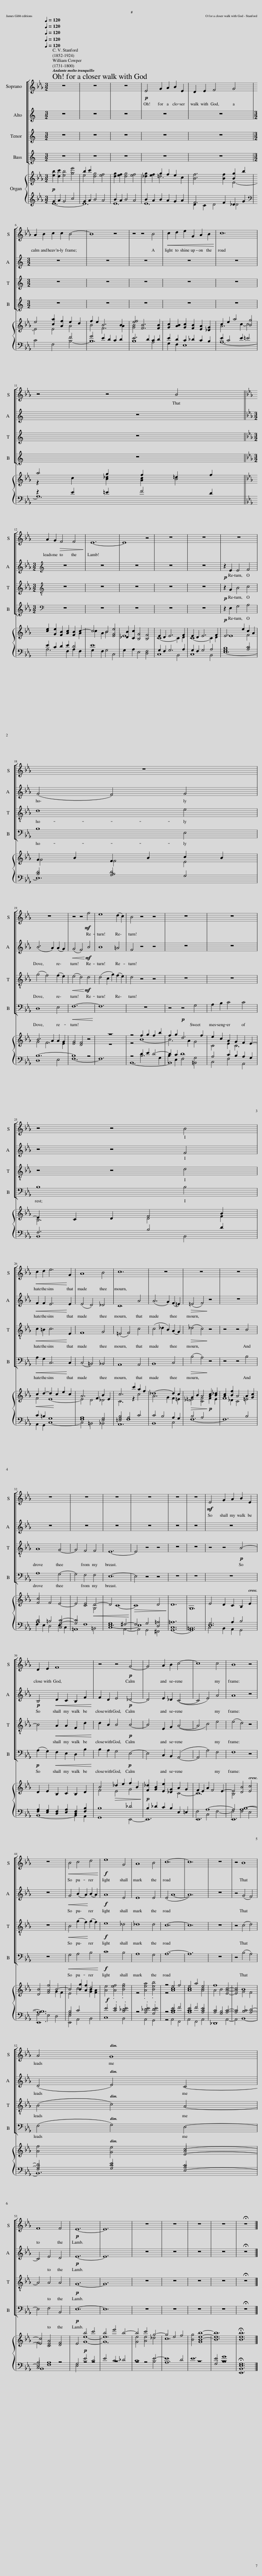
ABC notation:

X:1
%%score [ 1 2 3 4 ] { ( 5 6 ) | ( 7 8 9 ) }
L:1/8
Q:1/4=120
M:3/2
I:linebreak $
K:Eb
V:1 treble
V:2 treble
V:3 treble
V:4 treble
V:5 treble
V:6 treble
V:7 treble
V:8 treble
V:9 treble
V:1
 z12 | z12 | z12 |!p! E4 G2 A2 B2 E2 | D2 E2 F4 G4 |$ %5
 A2 B2 c2 c2 B4- | B8 z4 | z4 z4 B4 |!<(! c2 d2 e2 G2 A2 B2!<)! | c12 |$ %10
 z4 z4 B4 ||$ A2 G2!>(! F4 F4!>)! | E12- | E8 z4 | z12 | %15
 z12 | z12 |$ z12 |$ z12 | z4 z4!mf! f4 | %20
 e8 (d2 c2) | B4 z4 z4 | z12 | z12 |$ z4 z4 B4 |$ %25
!<(! c2 d2 e6!<)! G2 | A8 B4 | c12 | z12 | z12 | %30
 z12 |$ z12 | z12 | z12 | z12 | %35
 z12 | z12 |!mf! E4 G2 A2 B2 E2 |$ D2 E2 F8 | z4 z4!p! G4- | %40
 G4 A2 B2 c4- | c8 c4 | B8 z4 |$ z12 |!<(! B4 c4 d4!<)! | %45
!f! e8 G4 | A8 B4 | c12- | c12 | z12 | %50
 z4 B8 |$ A4 G8 |$ F8 F4 |!p! E12- | E12 | %55
 z12 | z12 | z12 | z12 | !fermata!z12 |] %60
V:2
[K:C] z12 | z12 | z12 | z12 | z12 |$ %5
[M:3/2] z12 | z12 | z12 | z12 | z12 |$ %10
 z12 ||$[K:Eb][M:3/2][K:treble] z12 | z12 | z12 | z12 | %15
 z12 |!p! z2 E2 E4 F4 |$ (G4 F4) G4 |$ (B6 A2) (A2 G2) |!<(! (G4 F4)!<)!!mf! B4 | %20
 B8 =A4 | F4 z4 z4 | z12 | z12 |$ z4 z4 F4 |$ %25
!<(! F2 F2 E6!<)! E2 | (E4 D4) _D4 | C8 A4 | (A6 G2) (F2 =E2) |!>(! (=E4 F4)!>)! z4 | %30
 z12 |$ z12 | z12 | z12 | z12 | %35
 z12 | z12 | z12 |$!p! B,4!<(! D2 C2 B,2 F2!<)! | F2 D2 E4!p! _D4- | %40
 D4 E2 _D2 (C4- | C4 E4) A4 | A8 z4 |$ z12 |!<(! G4 (B2 A2)!<)! (B2 A2) | %45
!f! A8 E4 | E8 E4 | (E4 A8- | A12) | z12 | %50
 z4 (G4 F4) |$ (D4 E4) C4- |$ C4 E4 D4 |!p! E12- | E12 | %55
 z12 | z12 | z12 | z12 | !fermata!z12 |] %60
V:3
[K:C] z12 | z12 | z12 | z12 | z12 |$ %5
[M:3/2] z12 | z12 | z12 | z12 | z12 |$ %10
 z12 ||$[K:Eb][M:3/2][K:treble-8] z12 | z12 | z12 | z12 | %15
 z12 |!p! z2 G2 B4 c4 |$ d8 e4 |$ (g4 f4) (f2 e2) |!<(! (e4 d4)!<)!!mf! d4 | %20
 (d4 c2 g2) (f2 e2) | d4 z4 z4 | z12 | z12 |$ z4 z4 d4 |$ %25
!<(! c2 =B2 c6!<)! E2 | F8 G4 | (=E4 F4) c4 | (c4 _d2 B2) (A2 G2) |!>(! (_d4 c4)!>)! z4 | %30
 z4 z4 B4 |$ A8 G4- | G4 F4 F4 | E12- | E4 z4 z4 | %35
 z12 | z12 | z4 z4!p! B4- |$ B4!<(! A2 A2 F2 d2!<)! | d2 B2 B4!p! B4- | %40
 B4 E2 G2 (A4- | A4 c4) e4 | (e4 d4) z4 |$ z12 |!<(! B4 (g2 f2)!<)! (g2 f2) | %45
!f! e8 _d4 | _d8 d4 | c12- | c12 | z12 | %50
 z4 (c4 d4) |$ (B4 c4) A4- |$ A4 A4 A4 |!p! G12- | G12 | %55
 z12 | z12 | z12 | z12 | !fermata!z12 |] %60
V:4
[K:C] z12 | z12 | z12 | z12 | z12 |$ %5
[M:3/2] z12 | z12 | z12 | z12 | z12 |$ %10
 z12 ||$[K:Eb][M:3/2][K:bass] z12 | z12 | z12 | z12 | %15
 z12 |!p! z2 E,2 G,4 A,4 |$ B,8 E,4 |$ D,8 E,4 |!<(! F,12-!<)! | %20
 F,12 | z12 | z4!p! z4 G,4 | A,2 B,2 C4 C4 |$ B,8 B,4 |$ %25
!<(! A,2 G,2 C,6!<)! C,2 | (C,4 =B,,4) _B,,4 | A,,8 A,,4 | B,,8 C,4 |!>(! (B,4 A,4)!>)! z4 | %30
 z4 z4 B,4 |$ A,8 G,4- | G,4 F,4 F,4 | E,12- | E,4 z4 z4 | %35
 z12 | z12 | z12 |$!p! (A,2 G,2)!<(! F,2 E,2 D,2 B,2!<)! | B,2 A,2 G,4!p! E,4- | %40
 E,4 C,2 B,,2 (A,,4- | A,,4 A,4) F,4 | F,8 z4 |$ z12 |!<(! G,4 A,4 B,4!<)! | %45
!f! C8 B,4 | A,8 G,4 | A,12- | A,12 | z12 | %50
 z4 (B,4 A,4) |$ (F,4 G,4) E,4- |$ E,4 F,4 B,,4 |!p! E,12- | E,12 | %55
 z12 | z12 | z12 | z12 | !fermata!z12 |] %60
V:5
!p! [eb]2 [dc']2 [eb]4 [ge']4 | b2 c'2 [dg]4 [ef]4 | [dg]2 [ef]2 [dg]4 [ef]4 | [_dg]2 [ef]2 g2 f2 e2 c2 | [Bf]6 [Bf]2 [Bg]2 b2 |$ %5
 e4 [ca]2 [Af]2 e2 d2 | f2 e2 B6 B2 | [ef]4 [FB]6 [FB]2 | [Gc]2 [AB]2 [Gc]2 [FB]2 [EA]2 [_DG]2 | c2 e2 a4 [Bg]4 |$ %10
 a4 g2 f2 =d2 f2 ||$ [ce]2 [Ge]2 [FB]2 [Ac]2 [FB]2 c2- | c4 B4 [EGe]4 | [_DB]2 [Cc]2 [B,G]4 [B,F]4 | E2 D2 E6 F2 | %15
 E2 D2 E6 F2 | E6 e2 c2 A2 |$ G2 B2 F2 B2 c2 B2 |$ B6 A2 A2 G2 | [EG]4 [DF]4 z4 | %20
 z12 | z4 f2 g2 f2 b2 | f2 g2 d6 f2 | e2 c2 A2 G2 F2 E2- |$ E2 C2 D2 F4 B2 |$ %25
!<(! c2 d2- d2!<)! c2 e2 c2 | A6 F2 B2 E2 | c6 c'2 a2 f2 | _d8- d2 c2 |!>(! G2 B2 A4!>)!!p! [Ac]2 [B_d]2 | %30
 [Ac]2 [Bf]2 A4 A2 [Gc]2 |$ c4 F4 E4- | E4 [CE]4!<(! D4- | D4 C8-!<)! |!>(! C8 D4!>)! | %35
 D12 | G,12 | E4 D2 C2 B,2 E2 |$ D2 E2 B,2 C2 B,2 D2 | B4!>(! _d2 e2 f2 B2!>)! | %40
!p! [F_d]2 [GB]2 [Ee]2 [_DG]2 A2 G2 | F2 E2 A2 F4 E2- | E4 [DB]4 [Ec]4 |$ [DB]4 [FAf]4 B4- | B4 [Bg]2 [Af]2 d4 | %45
!f! x12 | x12 | z4 e4 f4 | e4 a4 e4 | f8 [EAc]4- | %50
 [EAc]4 B8 |$ x4 x4 [Ec]4- |$ [Ec]4 [CEA]4 [DF]4 | E4!p! b4 c'4 | b4 e'4 b4- | %55
 b4 c'4 g4- | g4 e4 f4 | x4 [Beb]8- | [Beb]12 | !fermata![Beb]12 |] %60
V:6
 x12 | e4 x4 x4 | x12 | x4 =d6 x2 | x8 E4- |$ %5
 E4 E4 A4 | B4 F6 A2 | [GB]4 x4 x4 | x12 | A6 c2- c4 |$ %10
 z2 c2 [B_d]2 [Ac]2 B4 ||$ x4 x4 x2 A2 | c2 A2 B4 x4 | E8 x4 | C8- C2 D2 | %15
 C8- C2 D2 | E8 F4 |$ G4 F4 E4 |$ G4 F6 E2 | x12 | %20
 z12 | z4 B8- | B6 A2 G4 | C4 E2 C6 |$ B,6 D4 F2 |$ %25
 F4 E8- | E4 D4 _D4 | C6 z2 c4 | A6 G2 F2 =E2 | [_D=E]4 [CF]4 F2 E2 | %30
 x2 _D2 C4 =E4 |$ F4 x4 x4 | x4 x4 G,4 | x12 | x12 | %35
 x12 | x12 | x12 |$ x12 | F4 E4 G4 | %40
 x4 x4 C4- | C12 | B,4 x4 x4 |$ x4 x4 G2 F2 | E4 c4 [GB]2 [FA]2 | %45
 [Ae]4 .[Aef]4 .[Beg]4 | z4 .[Aea]4 .[Beb]4 | z4 [Ac]8 | [Ac]8 [Ac]4 | A4 B4 x4 | %50
 x4 G4 F4 |$ [Af]4 [Ge]4 A4 |$ F4 x4 x4 | x4 [Ge]8- | [Ge]12 | %55
 [Ge]4 [Ae]4 _d4 | c12 | [Bg]4 G8 | x12 | x12 |] %60
V:7
 G2 A2 G4 c4 | G2 A2 B4 A4 | B2 A2 B4 A4 | B2 A2 B2 A2 G2 A2 | F6 F2 _D2 G2 |$ %5
[K:bass] x4 x4 F4 | G4 E2 D2 C2 D2 | E6 D2 C2 D2 | E2 D2 C2 _D2 C2 B,2 | E2 C4 E2 =E4 |$ %10
 z2 E2 =E2 F4 D2 ||$ E2 C2 D2 E2 D4 | E8 x4 | x12 | G,2 F,2 G,6 A,2 | %15
 G,2 F,2 G,4 A,4 | [G,B,]8 [A,C]4 |$ [B,D]4 [A,B,D]4 G,4 |$ B,12- | B,8 z4 | %20
 x12 | x4 D2 E2 D4- | D2 C2 D8 | A,4 C2 B,2 A,2 G,2 |$ F,6 B,4 D2 |$ %25
 C2 =B,2 G,8 | [F,A,]8 [E,G,]4 | [=E,G,B,]4 A,4 C4 | C4 B,4 A,2 G,2 | B,4 A,4 x4 | %30
[I:staff -1] F8[I:staff +1] B,4 |$ C4 =B,4 [G,C]4- | [G,C]4 F,8 | G,8 ^F,4- | F,4 G,4 [D,=A,]4 | %35
 [C,=A,]12 | =B,,12 | G,6 A,2 B,4 |$ [F,A,]2 [E,G,]2 [D,F,]2 [E,A,]2 [D,F,]2 [F,B,]2 | B,8 _D4 | %40
 B,2 _D2 C2 B,2 E,2 =E,2 | x4 A,8- | A,4 [A,B,]8- |$ [A,B,]12 | [G,B,]4 C4 x4 | %45
 E4 .[CE]4 .[B,_DE]4 | z4 .[A,_DE]4 .[G,DE]4 | z4 E4 F4 | E4 F4 [A,CE]4 | [A,C]4 [G,B,]4 [A,C]4- | %50
 [A,C]4 [B,C]4 [A,D]4- |$ [A,D]4 [G,CE]4 [A,C]4 |$ [C,A,]4 [F,A,]8 | G,4 E4 C4 | E4 C4 _D4 | %55
 C8 E4- | E8 D4 | E12 | [G,E]4 [B,G]8 | [E,G,]12 |] %60
V:8
 E12- | E12 | E12 | E12 | D2 C2 D4 _D4 |$ %5
[K:bass] C4 F,4 B,4- | B,12 | B,8 A,4 | G,2 F,2 E,8 | A,12- |$ %10
 A,12 ||$ A,6 F,2 A,2 F,2 | G,2 F,2 G,4 C,4 | G,2 A,2 E,4 [D,F,]4 | C,8 B,,4 | %15
 C,8 B,,4 | E,12- |$ E,12 |$ D,8 E,4 | F,12- | %20
 x12 | B,,12- | B,,8 x4 | x12 |$ x12 |$ %25
 x12 | x12 | x4 F,8 | x12 | x12 | %30
 x12 |$ A,8 C,4 | x12 | E,12- | E,8 x4 | %35
 x12 | x12 | E,12 |$ x12 | x12 | %40
 x12 | F,4 C,4 F,4- | F,4 F,4 E,4 |$ F,4 E,4 D,4 | E,4 x4 x4 | %45
 x12 | x12 | z4 [A,C]8 | [A,C]8 x4 | x12 | %50
 x12 |$ F,4 x4 E,4- |$ E,4 x4 x4 | x12 | x12 | %55
 x12 | x12 | x12 | x12 | x12 |] %60
V:9
 x12 | x12 | x12 | x12 | x12 |$ %5
[K:bass] x12 | x12 | x12 | x12 | x12 |$ %10
 x12 ||$ x12 | x12 | x12 | x12 | %15
 x12 | x12 |$ x12 |$ x12 | x12 | %20
 F,12 | z4 B,6 G,2 | B,2 E,2 F,4 [=B,,G,]4 | C,4 F,4 A,,4 |$ B,,8 B,,4 |$ %25
 A,,2 G,,2 C,8- | C,4 =B,,4 _B,,4 | A,,12 | B,,8 C,4 | F,12- | %30
 F,12 |$ F,2 E,2 D,4 E,2 C,2 | =A,,8 =B,,4 | C,8 A,,4- | A,,4 G,,4 ^F,,4 | %35
 G,,12- | G,,12 | C,4 B,,2 A,,2 G,,4 |$ B,,8- B,,2 A,,2 | G,,8 E,,4- | %40
 E,,12 | E,,12 | E,,12 |$ E,,12 | E,,4 A,,4 B,,4 | %45
 C,8 B,,4 | z4 A,,4 G,,4 | z4 A,,4 F,,4 | A,,4 F,,4 A,,4 | _D,,8 A,,4- | %50
 A,,4 B,,8- |$ B,,12 |$ B,,8 z4 | E,4 z4 z4 | z12 | %55
 z4 z4 B,4 | A,12 | z12 | z12 | !fermata![E,,B,,]12 |] %60
